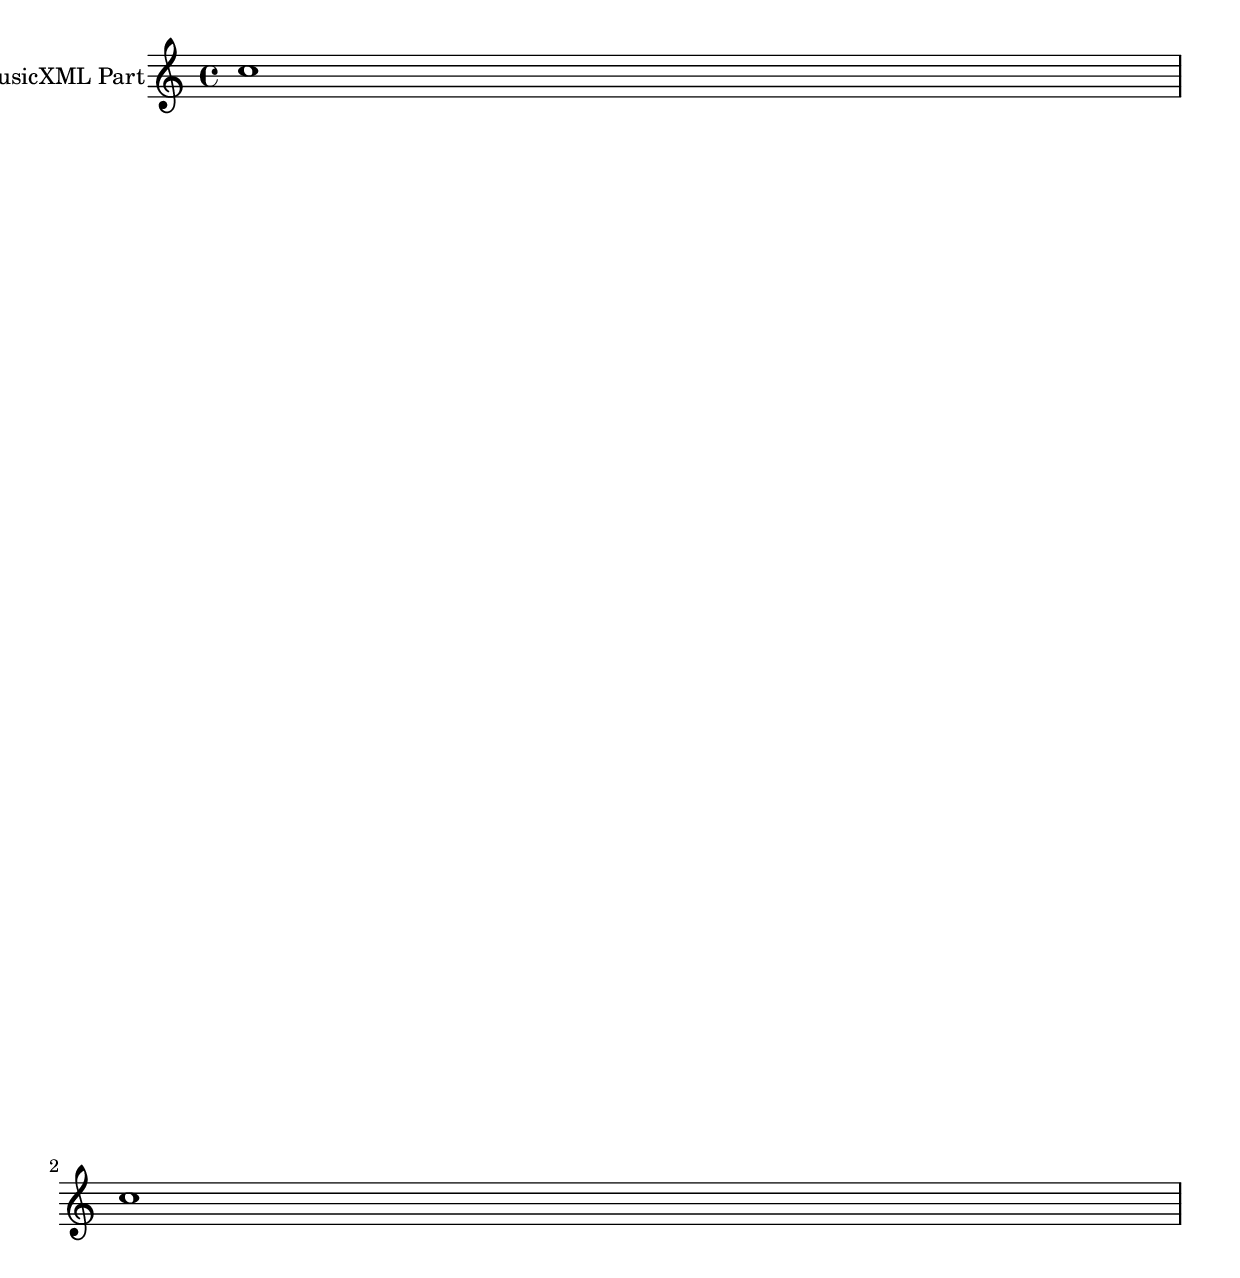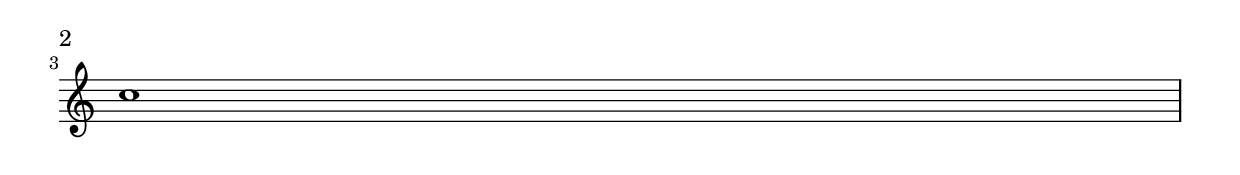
\version "2.18.2" 
\version "2.18.2" 
ponestaffone = \new Staff \with {
instrumentName = \markup { 

 \column { 


 \line { "MusicXML Part" 


 } 

 } 
 } 
 }{\autoBeamOff % measure 1
\time 4/4 c''1  | 

 % measure 2
\break c''1  | 

 % measure 3
\pageBreak c''1  | 

 }

<<\ponestaffone>>